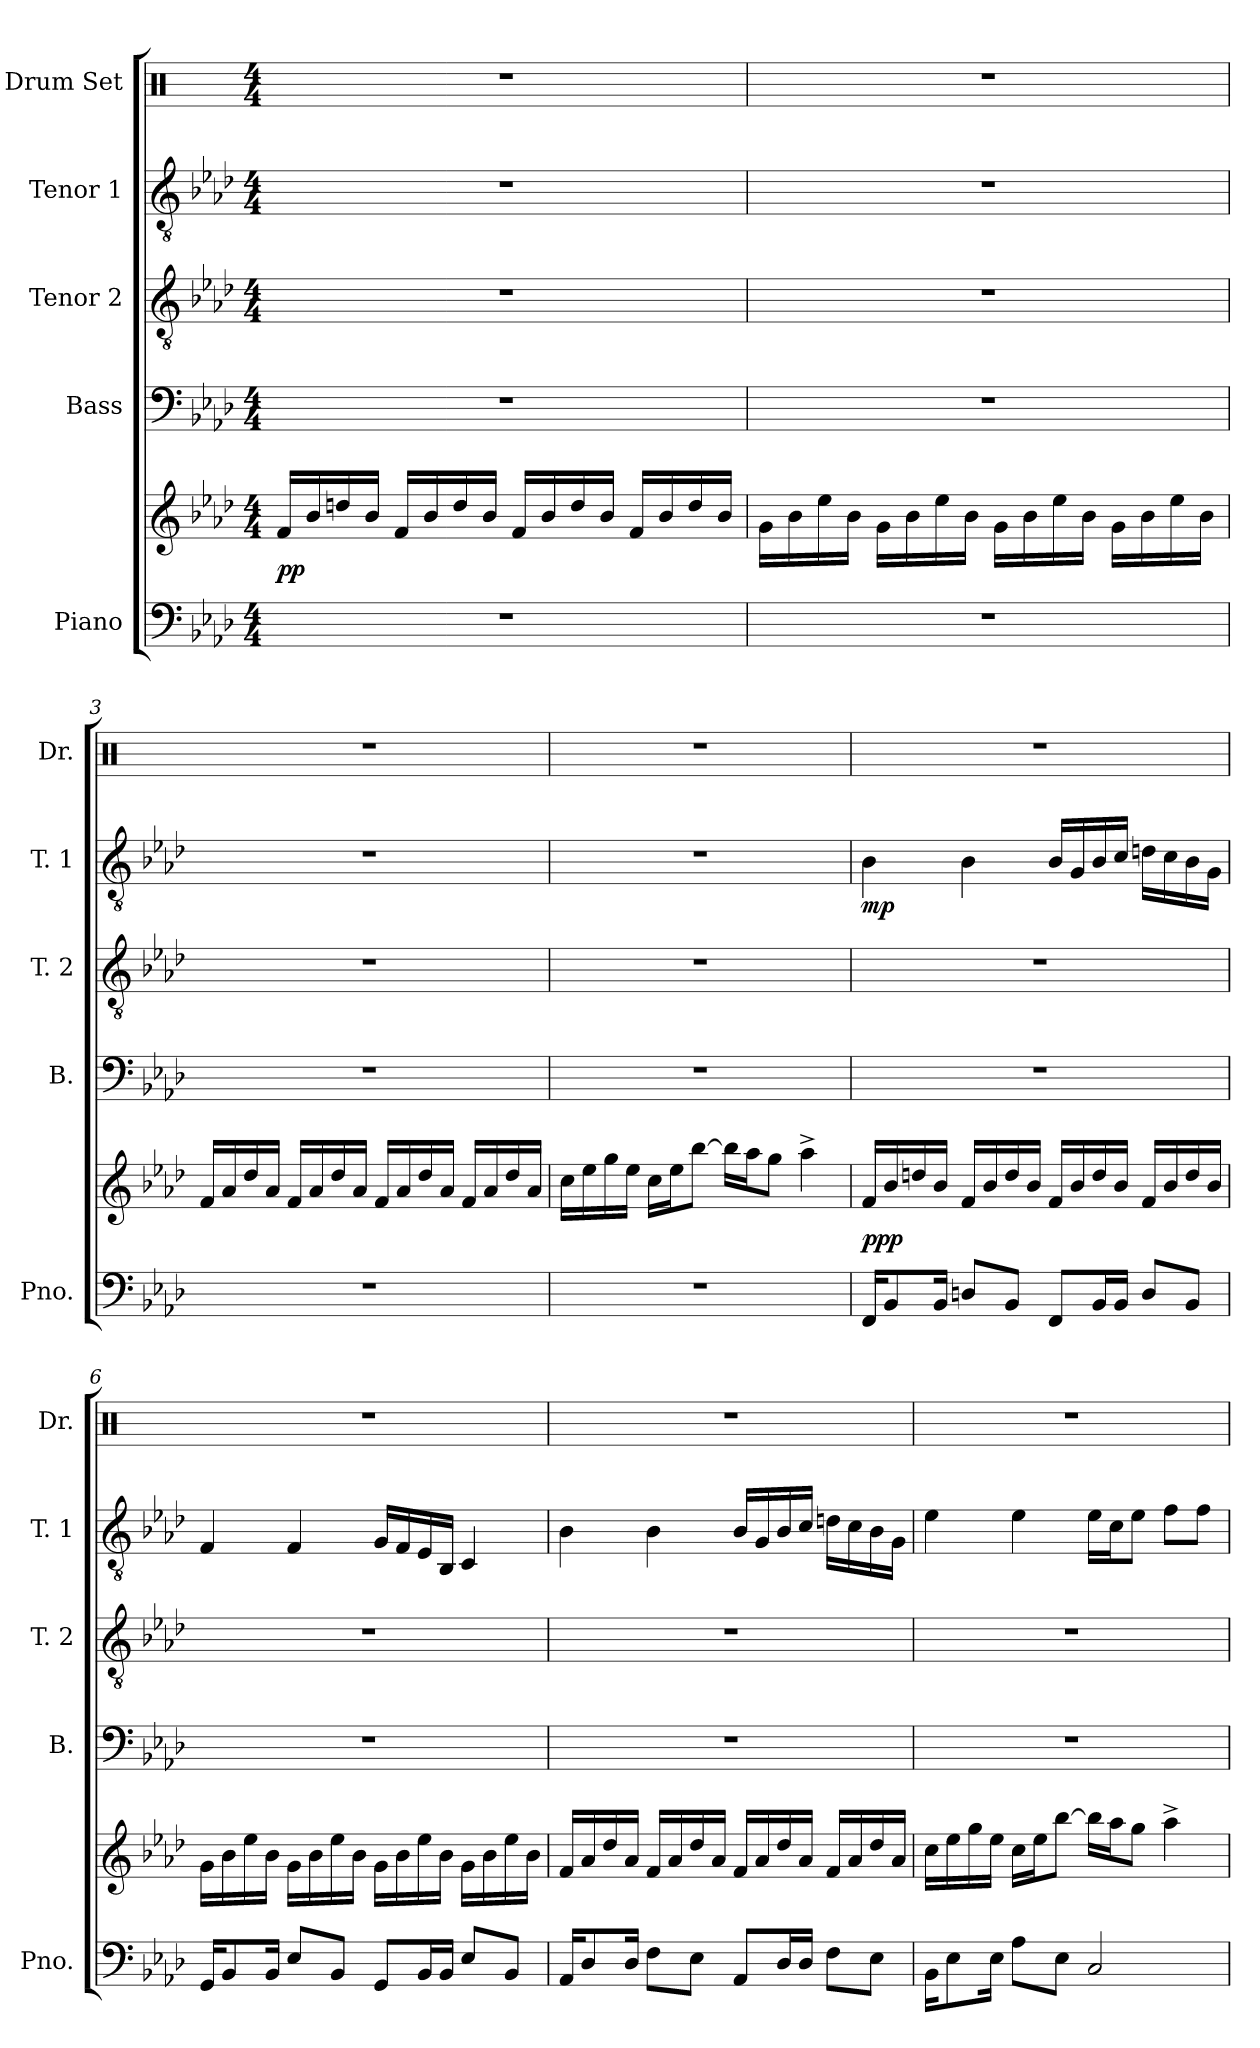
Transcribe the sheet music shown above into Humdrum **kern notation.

**kern	**kern	**dynam	**kern	**kern	**kern	**dynam	**kern
*part5	*part5	*part5	*part4	*part3	*part2	*part2	*part1
*staff6	*staff5	*staff5/6	*staff4	*staff3	*staff2	*staff2	*staff1
*I"Piano	*	*	*I"Bass	*I"Tenor 2	*I"Tenor 1	*	*I"Drum Set
*I'Pno.	*	*	*I'B.	*I'T. 2	*I'T. 1	*	*I'Dr.
!!LO:PB:g=z
*clefF4	*clefG2	*	*clefF4	*clefGv2	*clefGv2	*	*clefX
*	*	*	*	*ITrd7c12	*ITrd7c12	*	*
*k[b-e-a-d-]	*k[b-e-a-d-]	*	*k[b-e-a-d-]	*k[b-e-a-d-]	*k[b-e-a-d-]	*	*k[]
*A-:	*A-:	*	*A-:	*A-:	*A-:	*	*C:
*M4/4	*M4/4	*	*M4/4	*M4/4	*M4/4	*	*M4/4
*MM70	*MM70	*	*MM70	*MM70	*MM70	*	*MM70
=1	=1	=1	=1	=1	=1	=1	=1
1r	16fi/LL	pp	1r	1r	1r	.	1r
.	16b-i/	.	.	.	.	.	.
.	16ddni/	.	.	.	.	.	.
.	16b-i/JJ	.	.	.	.	.	.
.	16fi/LL	.	.	.	.	.	.
.	16b-i/	.	.	.	.	.	.
.	16ddi/	.	.	.	.	.	.
.	16b-i/JJ	.	.	.	.	.	.
.	16fi/LL	.	.	.	.	.	.
.	16b-i/	.	.	.	.	.	.
.	16ddi/	.	.	.	.	.	.
.	16b-i/JJ	.	.	.	.	.	.
.	16fi/LL	.	.	.	.	.	.
.	16b-i/	.	.	.	.	.	.
.	16ddi/	.	.	.	.	.	.
.	16b-i/JJ	.	.	.	.	.	.
=2	=2	=2	=2	=2	=2	=2	=2
1r	16g:i\LL	.	1r	1r	1r	.	1r
.	16b-i\	.	.	.	.	.	.
.	16ee-i\	.	.	.	.	.	.
.	16b-i\JJ	.	.	.	.	.	.
.	16gi\LL	.	.	.	.	.	.
.	16b-i\	.	.	.	.	.	.
.	16ee-i\	.	.	.	.	.	.
.	16b-i\JJ	.	.	.	.	.	.
.	16gi\LL	.	.	.	.	.	.
.	16b-i\	.	.	.	.	.	.
.	16ee-i\	.	.	.	.	.	.
.	16b-i\JJ	.	.	.	.	.	.
.	16gi\LL	.	.	.	.	.	.
.	16b-i\	.	.	.	.	.	.
.	16ee-i\	.	.	.	.	.	.
.	16b-i\JJ	.	.	.	.	.	.
!!LO:PB:g=z
=3	=3	=3	=3	=3	=3	=3	=3
1r	16fi/LL	.	1r	1r	1r	.	1r
.	16a-i/	.	.	.	.	.	.
.	16dd-i/	.	.	.	.	.	.
.	16a-i/JJ	.	.	.	.	.	.
.	16fi/LL	.	.	.	.	.	.
.	16a-i/	.	.	.	.	.	.
.	16dd-i/	.	.	.	.	.	.
.	16a-i/JJ	.	.	.	.	.	.
.	16fi/LL	.	.	.	.	.	.
.	16a-i/	.	.	.	.	.	.
.	16dd-i/	.	.	.	.	.	.
.	16a-i/JJ	.	.	.	.	.	.
.	16fi/LL	.	.	.	.	.	.
.	16a-i/	.	.	.	.	.	.
.	16dd-i/	.	.	.	.	.	.
.	16a-i/JJ	.	.	.	.	.	.
=4	=4	=4	=4	=4	=4	=4	=4
1r	16cci\LL	.	1r	1r	1r	.	1r
.	16ee-i\	.	.	.	.	.	.
.	16ggi\	.	.	.	.	.	.
.	16ee-i\JJ	.	.	.	.	.	.
.	16cci\LL	.	.	.	.	.	.
.	16ee-i\J	.	.	.	.	.	.
.	[>8bb-i\J	.	.	.	.	.	.
.	16bb-i\LL]	.	.	.	.	.	.
.	16aa-i\J	.	.	.	.	.	.
.	8ggi\J	.	.	.	.	.	.
.	4aa-^i\	.	.	.	.	.	.
!!LO:LB:g=z
=5	=5	=5	=5	=5	=5	=5	=5
16FFi/KL	16fi/LL	p pp	1r	1r	4BB-i\	mp	1r
8BB-i/	16b-i/	.	.	.	.	.	.
.	16ddni/	.	.	.	.	.	.
16BB-i/Jk	16b-i/JJ	.	.	.	.	.	.
8Dni/L	16fi/LL	.	.	.	4BB-i\	.	.
.	16b-i/	.	.	.	.	.	.
8BB-i/J	16ddi/	.	.	.	.	.	.
.	16b-i/JJ	.	.	.	.	.	.
8FFi/L	16fi/LL	.	.	.	16BB-i/LL	.	.
.	16b-i/	.	.	.	16GGi/	.	.
16BB-i/L	16ddi/	.	.	.	16BB-i/	.	.
16BB-i/JJ	16b-i/JJ	.	.	.	16Ci/JJ	.	.
8Di/L	16fi/LL	.	.	.	16Dni\LL	.	.
.	16b-i/	.	.	.	16Ci\	.	.
8BB-i/J	16ddi/	.	.	.	16BB-i\	.	.
.	16b-i/JJ	.	.	.	16GGi\JJ	.	.
=6	=6	=6	=6	=6	=6	=6	=6
16GGi/KL	16g:i\LL	.	1r	1r	4FFi/	.	1r
8BB-i/	16b-i\	.	.	.	.	.	.
.	16ee-i\	.	.	.	.	.	.
16BB-i/Jk	16b-i\JJ	.	.	.	.	.	.
8E-i/L	16gi\LL	.	.	.	4FFi/	.	.
.	16b-i\	.	.	.	.	.	.
8BB-i/J	16ee-i\	.	.	.	.	.	.
.	16b-i\JJ	.	.	.	.	.	.
8GGi/L	16gi\LL	.	.	.	16GGi/LL	.	.
.	16b-i\	.	.	.	16FFi/	.	.
16BB-i/L	16ee-i\	.	.	.	16EE-i/	.	.
16BB-i/JJ	16b-i\JJ	.	.	.	16BBB-i/JJ	.	.
8E-i/L	16gi\LL	.	.	.	4CCi/	.	.
.	16b-i\	.	.	.	.	.	.
8BB-i/J	16ee-i\	.	.	.	.	.	.
.	16b-i\JJ	.	.	.	.	.	.
!!LO:PB:g=z
=7	=7	=7	=7	=7	=7	=7	=7
16AA-i/KL	16fi/LL	.	1r	1r	4BB-i\	.	1r
8D-i/	16a-i/	.	.	.	.	.	.
.	16dd-i/	.	.	.	.	.	.
16D-i/Jk	16a-i/JJ	.	.	.	.	.	.
8Fi\L	16fi/LL	.	.	.	4BB-i\	.	.
.	16a-i/	.	.	.	.	.	.
8E-i\J	16dd-i/	.	.	.	.	.	.
.	16a-i/JJ	.	.	.	.	.	.
8AA-i/L	16fi/LL	.	.	.	16BB-i/LL	.	.
.	16a-i/	.	.	.	16GGi/	.	.
16D-i/L	16dd-i/	.	.	.	16BB-i/	.	.
16D-i/JJ	16a-i/JJ	.	.	.	16Ci/JJ	.	.
8Fi\L	16fi/LL	.	.	.	16Dni\LL	.	.
.	16a-i/	.	.	.	16Ci\	.	.
8E-i\J	16dd-i/	.	.	.	16BB-i\	.	.
.	16a-i/JJ	.	.	.	16GGi\JJ	.	.
=8	=8	=8	=8	=8	=8	=8	=8
16BB-i\KL	16cci\LL	.	1r	1r	4E-i\	.	1r
8E-i\	16ee-i\	.	.	.	.	.	.
.	16ggi\	.	.	.	.	.	.
16E-i\Jk	16ee-i\JJ	.	.	.	.	.	.
8A-i\L	16cci\LL	.	.	.	4E-i\	.	.
.	16ee-i\J	.	.	.	.	.	.
8E-i\J	[>8bb-i\J	.	.	.	.	.	.
2Ci/	16bb-i\LL]	.	.	.	16E-i\LL	.	.
.	16aa-i\J	.	.	.	16Ci\J	.	.
.	8ggi\J	.	.	.	8E-i\J	.	.
.	4aa-^i\	.	.	.	8Fi\L	.	.
.	.	.	.	.	8Fi\J	.	.
=	=	=	=	=	=	=	=
*-	*-	*-	*-	*-	*-	*-	*-
